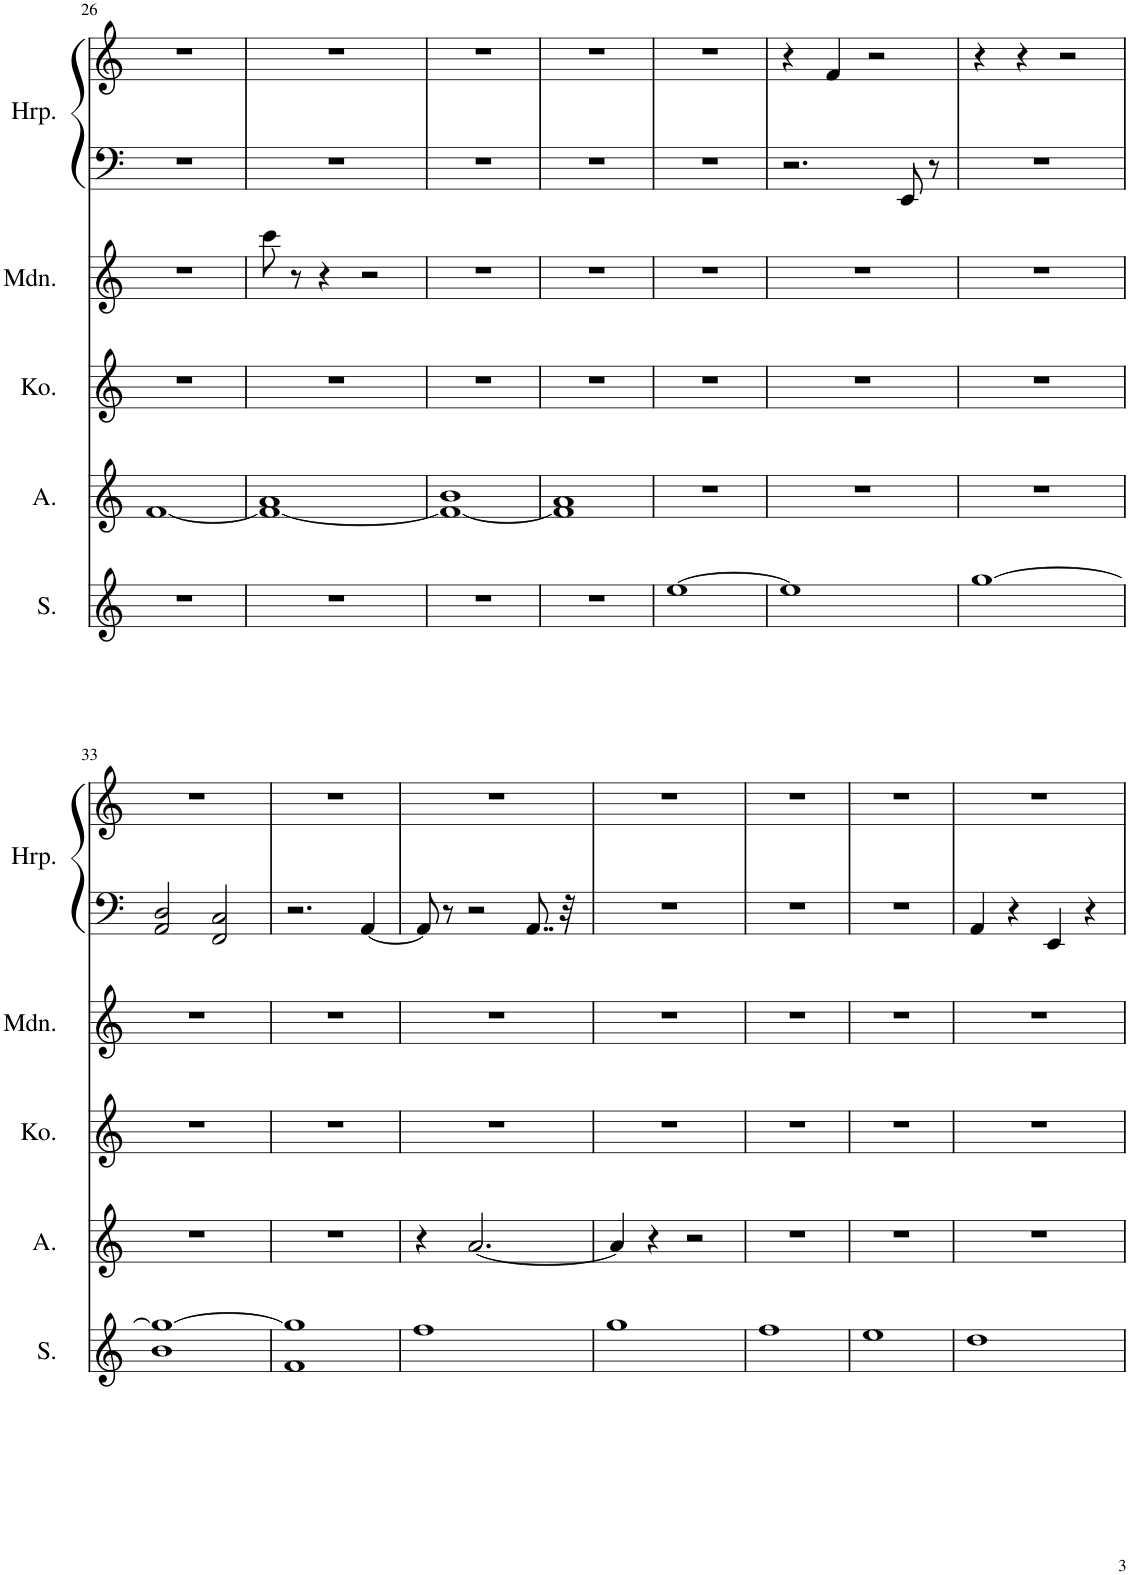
**kern	**kern	**kern	**kern	**kern	**kern
*part5	*part4	*part3	*part2	*part1	*part1
*staff6	*staff5	*staff4	*staff3	*staff2	*staff1
*I"Soprano	*I"Alto	*I"Koto	*I"Mandolin	*I"Harp	*
*I'S.	*I'A.	*I'Ko.	*I'Mdn.	*I'Hrp.	*
!!LO:PB:g=z
*clefG2	*clefG2	*clefG2	*clefG2	*clefF4	*clefG2
*k[]	*k[]	*k[]	*k[]	*k[]	*k[]
*M4/4	*M4/4	*M4/4	*M4/4	*M4/4	*M4/4
=26	=26	=26	=26	=26	=26
1r	[1f	1r	1r	1r	1r
=27	=27	=27	=27	=27	=27
1r	1f_ 1a	1r	8ccc\	1r	1r
.	.	.	8r	.	.
.	.	.	4r	.	.
.	.	.	2r	.	.
=28	=28	=28	=28	=28	=28
1r	1f_ 1b	1r	1r	1r	1r
=29	=29	=29	=29	=29	=29
1r	1f] 1a	1r	1r	1r	1r
=30	=30	=30	=30	=30	=30
[1ee	1r	1r	1r	1r	1r
=31	=31	=31	=31	=31	=31
1ee]	1r	1r	1r	2.r	4r
.	.	.	.	.	4f/
.	.	.	.	.	2r
.	.	.	.	8EE/	.
.	.	.	.	8r	.
=32	=32	=32	=32	=32	=32
[1gg	1r	1r	1r	1r	4r
.	.	.	.	.	4r
.	.	.	.	.	2r
!!LO:LB:g=z
=33	=33	=33	=33	=33	=33
1b 1gg_	1r	1r	1r	2AA/ 2D/	1r
.	.	.	.	2FF/ 2C/	.
=34	=34	=34	=34	=34	=34
1f 1gg]	1r	1r	1r	2.r	1r
.	.	.	.	[4AA/	.
=35	=35	=35	=35	=35	=35
1ff	4r	1r	1r	8AA/]	1r
.	.	.	.	8r	.
.	[2.a/	.	.	2r	.
.	.	.	.	8..AA/	.
.	.	.	.	32r	.
=36	=36	=36	=36	=36	=36
1gg	4a/]	1r	1r	1r	1r
.	4r	.	.	.	.
.	2r	.	.	.	.
=37	=37	=37	=37	=37	=37
1ff	1r	1r	1r	1r	1r
=38	=38	=38	=38	=38	=38
1ee	1r	1r	1r	1r	1r
=39	=39	=39	=39	=39	=39
1dd	1r	1r	1r	4AA/	1r
.	.	.	.	4r	.
.	.	.	.	4EE/	.
.	.	.	.	4r	.
=	=	=	=	=	=
*-	*-	*-	*-	*-	*-
